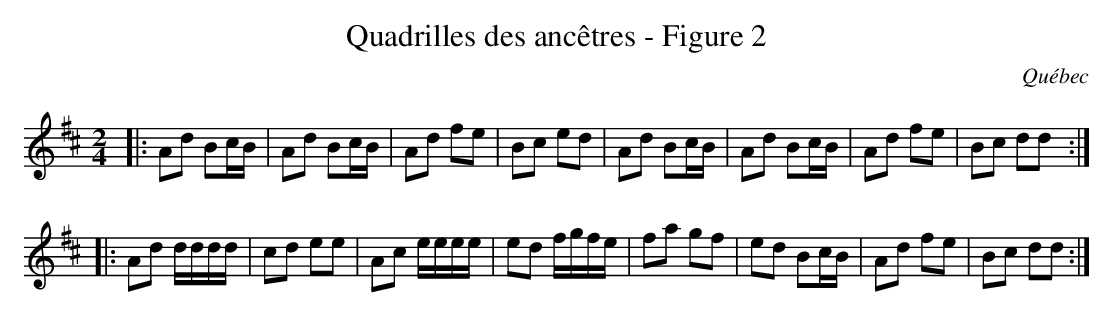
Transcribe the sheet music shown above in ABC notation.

X:1
T: Quadrilles des anc\^etres - Figure 2
O: Qu\'ebec
M: 2/4
L: 1/16
K: D
|:\
A2d2 B2cB | A2d2 B2cB | A2d2 f2e2 | B2c2 e2d2 |\
A2d2 B2cB | A2d2 B2cB | A2d2 f2e2 | B2c2 d2d2 :|
|:\
A2d2 dddd | c2d2 e2e2 | A2c2 eeee | e2d2 fgfe |\
f2a2 g2f2 | e2d2 B2cB | A2d2 f2e2 | B2c2 d2d2 :|
